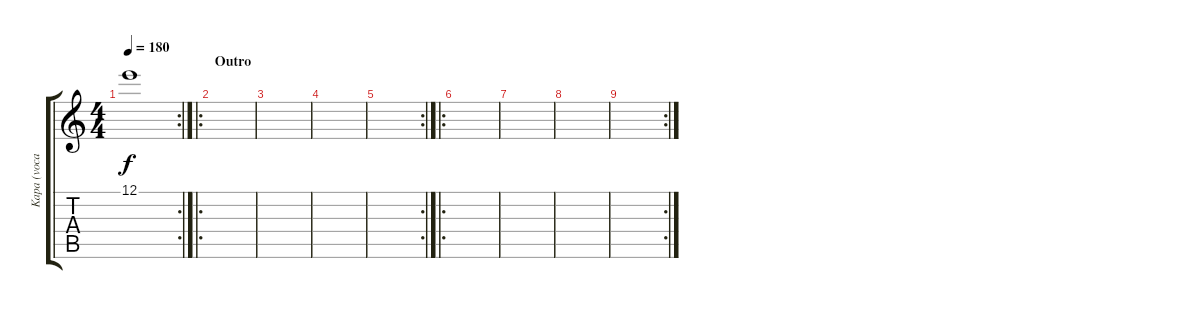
\track ("Kapa (vocals)" "Kapa (voca") {instrument electricguitarjazz}
\staff {score tabs}
\tuning (E4 B3 G3 D3 A2 E2) {hide}
\rc 2
\ts (4 4)
\tempo 180
\clef g2
\ks c
12.1{t}.1{dy f} |
\ro
\section ("" "Outro")
|
|
|
\rc 2
|
\ro
|
|
|
\rc 2
